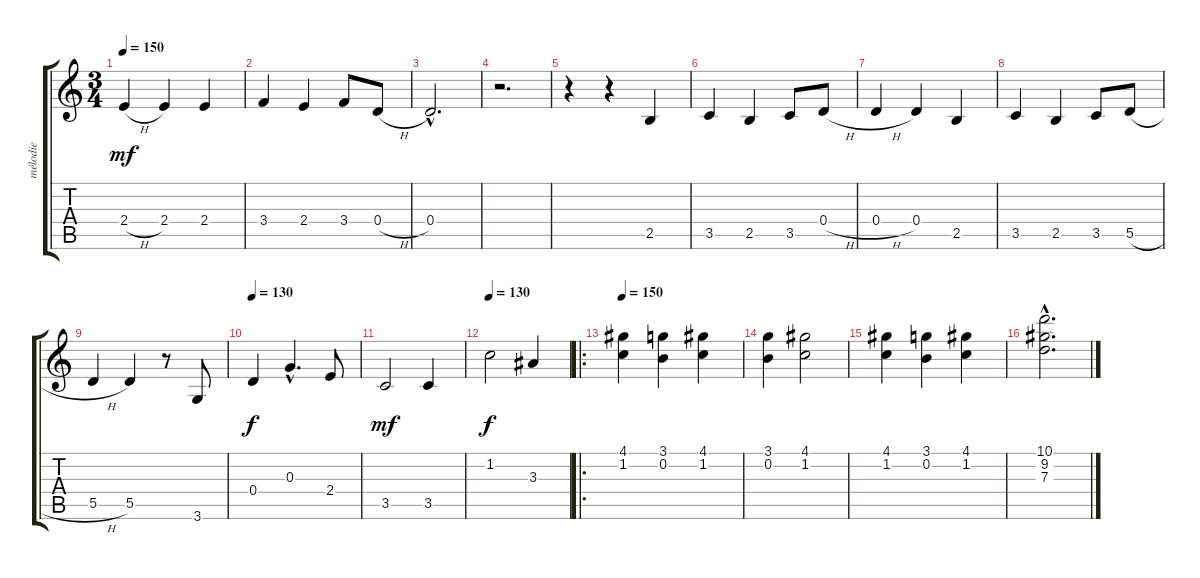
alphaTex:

\track ("mélodie" "mélodie") {instrument acousticguitarnylon}
\staff {score tabs}
\tuning (E4 B3 G3 D3 A2 E2) {hide}
\ts (3 4)
\tempo 150
\clef g2
\ks c
2.4{h}.4{dy mf} 2.4.4 2.4.4 |
3.4.4 2.4.4 3.4.8 0.4{h}.8 |
0.4{hac}.2{d} |
r.2{d} |
r.4 r.4 2.5.4 |
3.5.4 2.5.4 3.5.8 0.4{h}.8 |
0.4{h}.4 0.4.4 2.5.4 |
3.5.4 2.5.4 3.5.8 5.5{h}.8 |
5.5{h}.4 5.5.4 r.8 3.6.8 |
\tempo 130
0.4.4{dy f} 0.3{hac}.4{d} 2.4.8 |
3.5.2{dy mf} 3.5.4 |
\tempo 130
1.2.2{dy f} 3.3.4 |
\ro
\tempo 150
(4.1 1.2).4 (3.1 0.2).4 (4.1 1.2).4 |
(3.1 0.2).4 (4.1 1.2).2 |
(4.1 1.2).4 (3.1 0.2).4 (4.1 1.2).4 |
(10.1{hac} 9.2{hac} 7.3{hac}).2{d}
